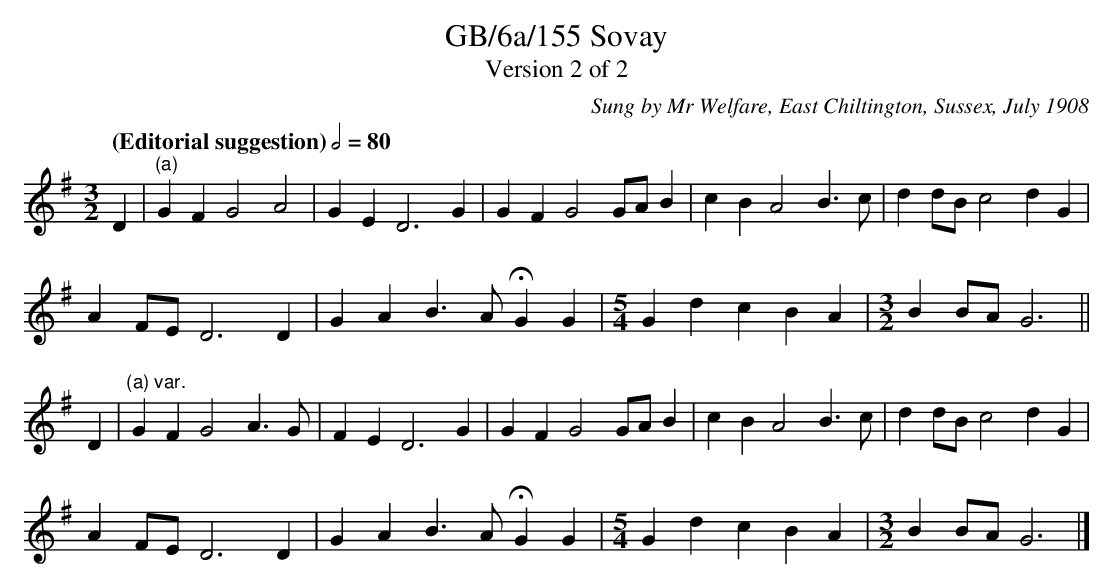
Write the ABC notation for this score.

X:1
T:GB/6a/155 Sovay
T:Version 2 of 2
C:Sung by Mr Welfare, East Chiltington, Sussex, July 1908
M:3/2
L:1/4
Q:"(Editorial suggestion)" 1/2=80
K:G
D |"^(a)" G F G2 A2 | G E D3 G | G F G2 G/A/ B | c B A2 B3/2 c/ | d d/B/ c2 d G |
A F/E/ D3 D | G A B3/2 A/ HG G |[M:5/4] G d c B A |[M:3/2] B B/A/ G3 ||
D |"^(a) var." G F G2 A3/2 G/ | F E D3 G | G F G2 G/A/ B | c B A2 B3/2 c/ | d d/B/ c2 d G |
A F/E/ D3 D | G A B3/2 A/ HG G |[M:5/4] G d c B A |[M:3/2] B B/A/ G3 |]
